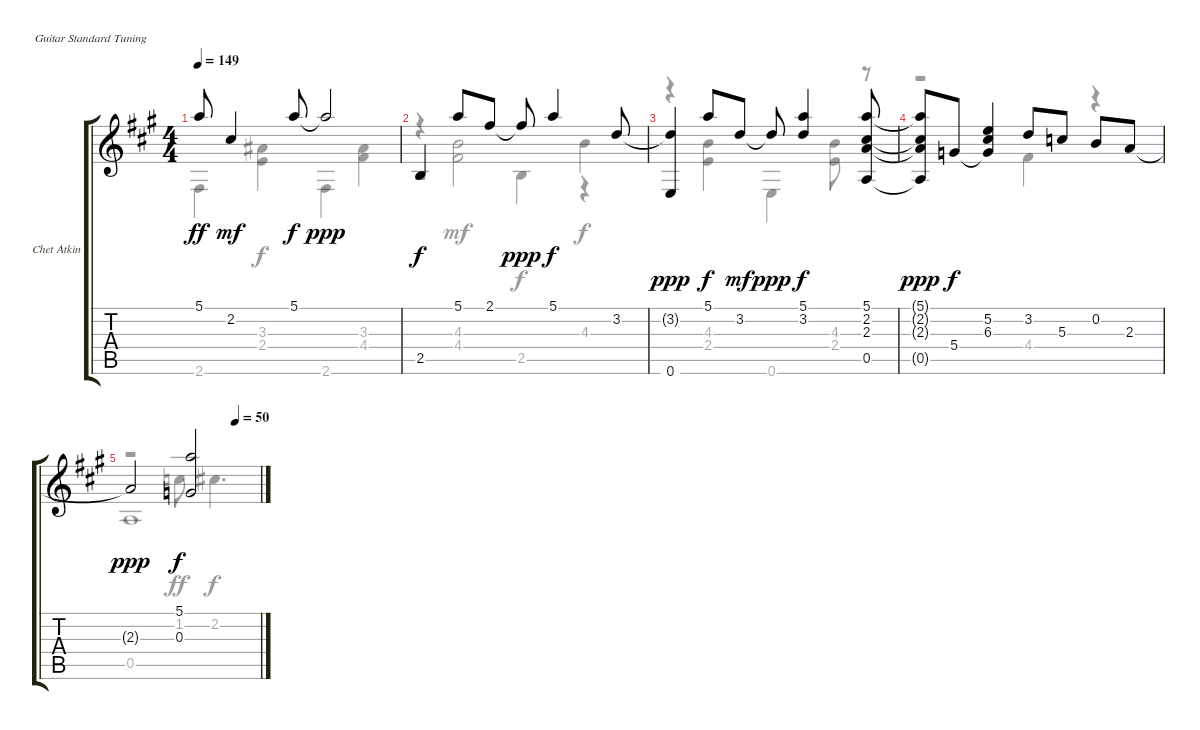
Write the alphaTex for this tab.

\bracketExtendMode groupsimilarinstruments
\firstSystemTrackNameOrientation horizontal
\otherSystemsTrackNameOrientation horizontal
\track ("Chet Atkins" "Chet Atkin") {instrument acousticguitarnylon}
\staff {score tabs}
\tuning (E4 B3 G3 D3 A2 E2)
\voice
\ts (4 4)
\tempo 149
\clef g2
\ks a
5.1.8{dy ff} 2.2.4{dy mf} 5.1.8{dy f} 5.1{t}.2{dy ppp} |
2.5.4{dy f} 5.1.8 2.1.8 2.1{t}.8{dy ppp} 5.1.4{dy f} 3.2.8 |
(3.2{t} 0.6).4{dy ppp} 5.1.8{dy f} 3.2.8{dy mf} 3.2{t}.8{dy ppp} (5.1 3.2).4{dy f} (5.1 2.2 2.3 0.5).8 |
(5.1{t} 2.2{t} 2.3{t} 0.5{t}).8{dy ppp} 5.4.8{dy f} (5.2 6.3 5.4{t}).4 3.2.8 5.3.8 0.2.8 2.3.8 |
\tempo (50 0.8125)
2.3{t}.2{dy ppp} (5.1 0.3).2{dy f}
\voice
\clef g2
\ottava regular
\simile none
\ks a
2.6.4{dy ff} (3.3 2.4).4{dy f} 2.6.4 (3.3 4.4).4 |
r.4 (4.3 4.4).2{dy mf} 4.3.4{dy f} |
r.4 (4.3 2.4).4 0.6.4 (4.3 2.4).8 r.8 |
r.2 4.4.4 r.4 |
r.2 1.2.8{dy ff} 2.2.4{d dy f}
\voice
\clef g2
\ottava regular
\simile none
\ks a
|
r.2 2.5.4 r.4 |
|
|
0.5.1
